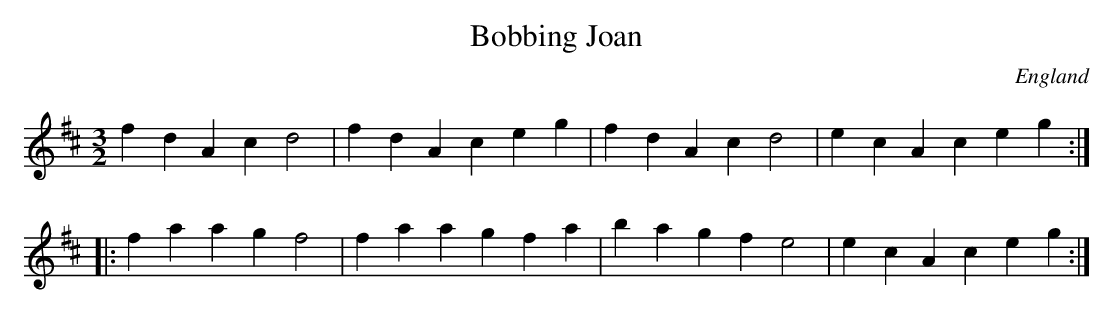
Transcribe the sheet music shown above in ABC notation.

X:1
T:Bobbing Joan
O:England
M:3/2
L:1/4
K:D
fd Ac d2 | fd Ac eg | fd Ac d2 | ec Ac eg :|*
|:fa ag f2 | fa ag fa | ba gf e2 | ec Ac eg :|**
